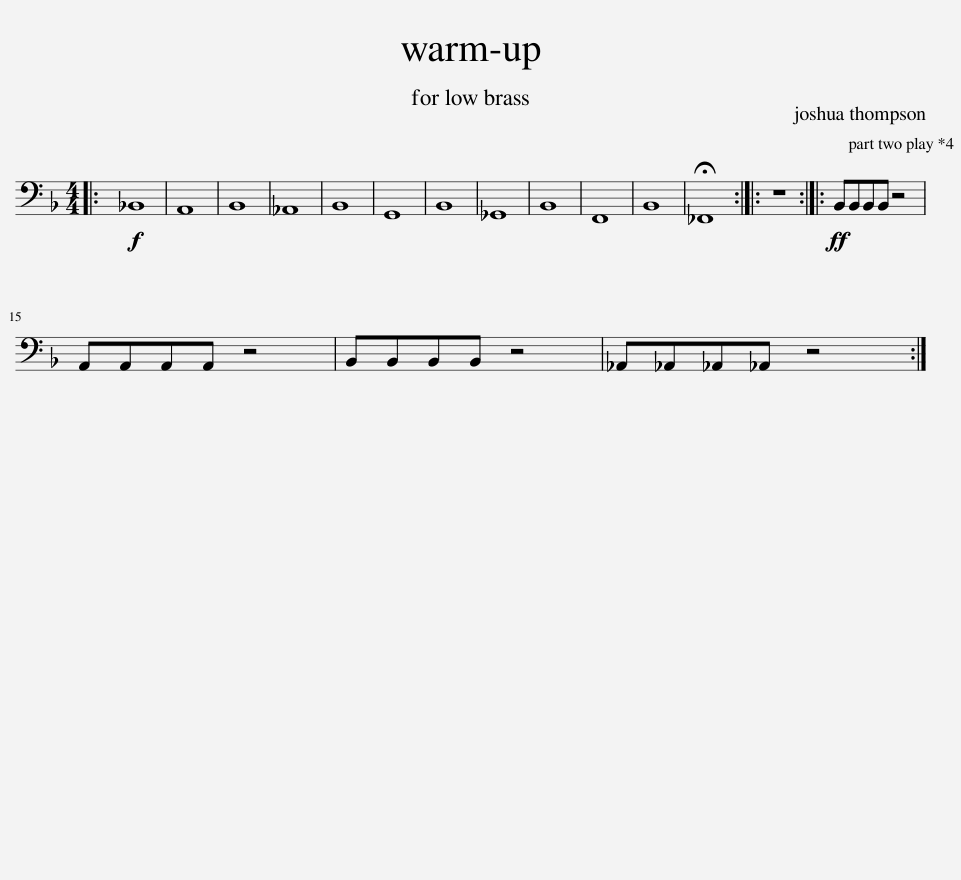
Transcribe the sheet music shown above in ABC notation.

X:1
L:1/8
M:4/4
I:linebreak $
K:F
V:1 bass
V:1
|:!f! _B,,8 | A,,8 | B,,8 | _A,,8 | B,,8 | %5
 G,,8 | B,,8 | _G,,8 | B,,8 | F,,8 | %10
 B,,8 | !fermata!_F,,8 :: z8 ::!ff! B,,B,,B,,B,, z4 |$ A,,A,,A,,A,, z4 | %15
 B,,B,,B,,B,, z4 | _A,,_A,,_A,,_A,, z4 :| %17
